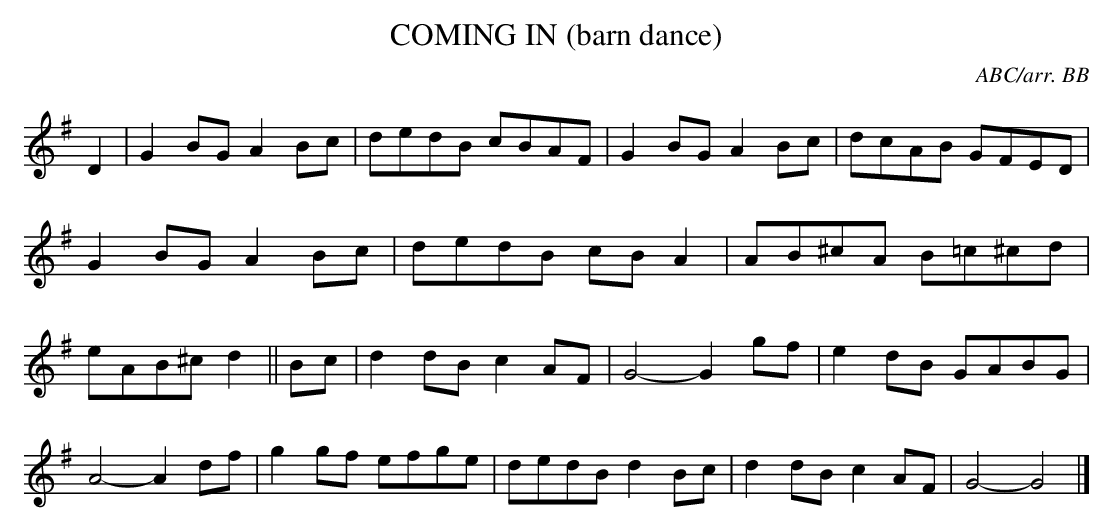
X:1
T:COMING IN (barn dance)\
C:ABC/arr. BB\
L:1/8\
M:C|\
K:G \
D2|G2BG A2Bc|dedB cBAF|G2BG A2Bc|dcAB GFED|\
G2BG A2Bc|dedB cBA2|AB^cA B=c^cd|eAB^c d2||\
Bc|d2dB c2AF|G4-G2gf|e2dB GABG|A4-A2df|\
g2gf efge|dedB d2Bc|d2dB c2AF|G4-G4|]\
\
\
